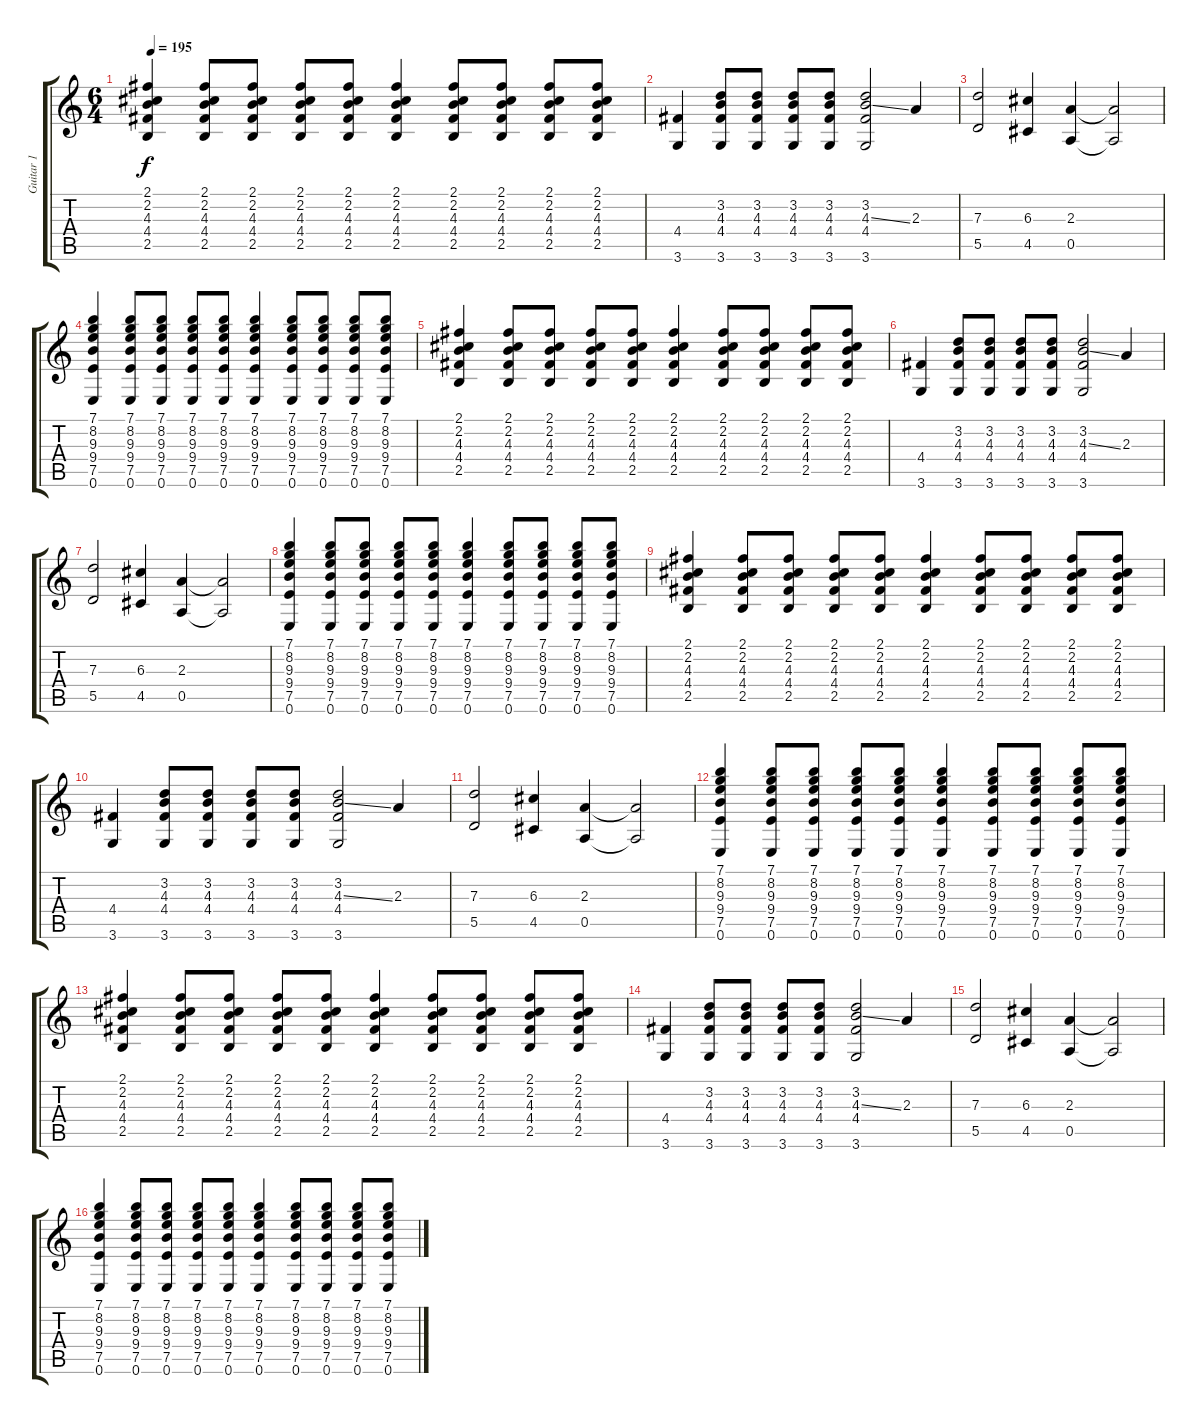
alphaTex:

\track ("Guitar 1" "Guitar 1") {solo instrument distortionguitar}
\staff {score tabs}
\tuning (E4 B3 G3 D3 A2 E2) {hide}
\ts (6 4)
\tempo 195
\clef g2
\ks c
(2.1 2.2 4.3 4.4 2.5).4{dy f} (2.1 2.2 4.3 4.4 2.5).8 (2.1 2.2 4.3 4.4 2.5).8 (2.1 2.2 4.3 4.4 2.5).8 (2.1 2.2 4.3 4.4 2.5).8 (2.1 2.2 4.3 4.4 2.5).4 (2.1 2.2 4.3 4.4 2.5).8 (2.1 2.2 4.3 4.4 2.5).8 (2.1 2.2 4.3 4.4 2.5).8 (2.1 2.2 4.3 4.4 2.5).8 |
(4.4 3.6).4 (3.2 4.3 4.4 3.6).8 (3.2 4.3 4.4 3.6).8 (3.2 4.3 4.4 3.6).8 (3.2 4.3 4.4 3.6).8 (3.2 4.3{ss} 4.4 3.6).2 2.3.4 |
(7.3 5.5).2 (6.3 4.5).4 (2.3 0.5).4 (2.3{t} 0.5{t}).2 |
(7.1 8.2 9.3 9.4 7.5 0.6).4 (7.1 8.2 9.3 9.4 7.5 0.6).8 (7.1 8.2 9.3 9.4 7.5 0.6).8 (7.1 8.2 9.3 9.4 7.5 0.6).8 (7.1 8.2 9.3 9.4 7.5 0.6).8 (7.1 8.2 9.3 9.4 7.5 0.6).4 (7.1 8.2 9.3 9.4 7.5 0.6).8 (7.1 8.2 9.3 9.4 7.5 0.6).8 (7.1 8.2 9.3 9.4 7.5 0.6).8 (7.1 8.2 9.3 9.4 7.5 0.6).8 |
(2.1 2.2 4.3 4.4 2.5).4 (2.1 2.2 4.3 4.4 2.5).8 (2.1 2.2 4.3 4.4 2.5).8 (2.1 2.2 4.3 4.4 2.5).8 (2.1 2.2 4.3 4.4 2.5).8 (2.1 2.2 4.3 4.4 2.5).4 (2.1 2.2 4.3 4.4 2.5).8 (2.1 2.2 4.3 4.4 2.5).8 (2.1 2.2 4.3 4.4 2.5).8 (2.1 2.2 4.3 4.4 2.5).8 |
(4.4 3.6).4 (3.2 4.3 4.4 3.6).8 (3.2 4.3 4.4 3.6).8 (3.2 4.3 4.4 3.6).8 (3.2 4.3 4.4 3.6).8 (3.2 4.3{ss} 4.4 3.6).2 2.3.4 |
(7.3 5.5).2 (6.3 4.5).4 (2.3 0.5).4 (2.3{t} 0.5{t}).2 |
(7.1 8.2 9.3 9.4 7.5 0.6).4 (7.1 8.2 9.3 9.4 7.5 0.6).8 (7.1 8.2 9.3 9.4 7.5 0.6).8 (7.1 8.2 9.3 9.4 7.5 0.6).8 (7.1 8.2 9.3 9.4 7.5 0.6).8 (7.1 8.2 9.3 9.4 7.5 0.6).4 (7.1 8.2 9.3 9.4 7.5 0.6).8 (7.1 8.2 9.3 9.4 7.5 0.6).8 (7.1 8.2 9.3 9.4 7.5 0.6).8 (7.1 8.2 9.3 9.4 7.5 0.6).8 |
(2.1 2.2 4.3 4.4 2.5).4 (2.1 2.2 4.3 4.4 2.5).8 (2.1 2.2 4.3 4.4 2.5).8 (2.1 2.2 4.3 4.4 2.5).8 (2.1 2.2 4.3 4.4 2.5).8 (2.1 2.2 4.3 4.4 2.5).4 (2.1 2.2 4.3 4.4 2.5).8 (2.1 2.2 4.3 4.4 2.5).8 (2.1 2.2 4.3 4.4 2.5).8 (2.1 2.2 4.3 4.4 2.5).8 |
(4.4 3.6).4 (3.2 4.3 4.4 3.6).8 (3.2 4.3 4.4 3.6).8 (3.2 4.3 4.4 3.6).8 (3.2 4.3 4.4 3.6).8 (3.2 4.3{ss} 4.4 3.6).2 2.3.4 |
(7.3 5.5).2 (6.3 4.5).4 (2.3 0.5).4 (2.3{t} 0.5{t}).2 |
(7.1 8.2 9.3 9.4 7.5 0.6).4 (7.1 8.2 9.3 9.4 7.5 0.6).8 (7.1 8.2 9.3 9.4 7.5 0.6).8 (7.1 8.2 9.3 9.4 7.5 0.6).8 (7.1 8.2 9.3 9.4 7.5 0.6).8 (7.1 8.2 9.3 9.4 7.5 0.6).4 (7.1 8.2 9.3 9.4 7.5 0.6).8 (7.1 8.2 9.3 9.4 7.5 0.6).8 (7.1 8.2 9.3 9.4 7.5 0.6).8 (7.1 8.2 9.3 9.4 7.5 0.6).8 |
(2.1 2.2 4.3 4.4 2.5).4 (2.1 2.2 4.3 4.4 2.5).8 (2.1 2.2 4.3 4.4 2.5).8 (2.1 2.2 4.3 4.4 2.5).8 (2.1 2.2 4.3 4.4 2.5).8 (2.1 2.2 4.3 4.4 2.5).4 (2.1 2.2 4.3 4.4 2.5).8 (2.1 2.2 4.3 4.4 2.5).8 (2.1 2.2 4.3 4.4 2.5).8 (2.1 2.2 4.3 4.4 2.5).8 |
(4.4 3.6).4 (3.2 4.3 4.4 3.6).8 (3.2 4.3 4.4 3.6).8 (3.2 4.3 4.4 3.6).8 (3.2 4.3 4.4 3.6).8 (3.2 4.3{ss} 4.4 3.6).2 2.3.4 |
(7.3 5.5).2 (6.3 4.5).4 (2.3 0.5).4 (2.3{t} 0.5{t}).2 |
(7.1 8.2 9.3 9.4 7.5 0.6).4 (7.1 8.2 9.3 9.4 7.5 0.6).8 (7.1 8.2 9.3 9.4 7.5 0.6).8 (7.1 8.2 9.3 9.4 7.5 0.6).8 (7.1 8.2 9.3 9.4 7.5 0.6).8 (7.1 8.2 9.3 9.4 7.5 0.6).4 (7.1 8.2 9.3 9.4 7.5 0.6).8 (7.1 8.2 9.3 9.4 7.5 0.6).8 (7.1 8.2 9.3 9.4 7.5 0.6).8 (7.1 8.2 9.3 9.4 7.5 0.6).8
